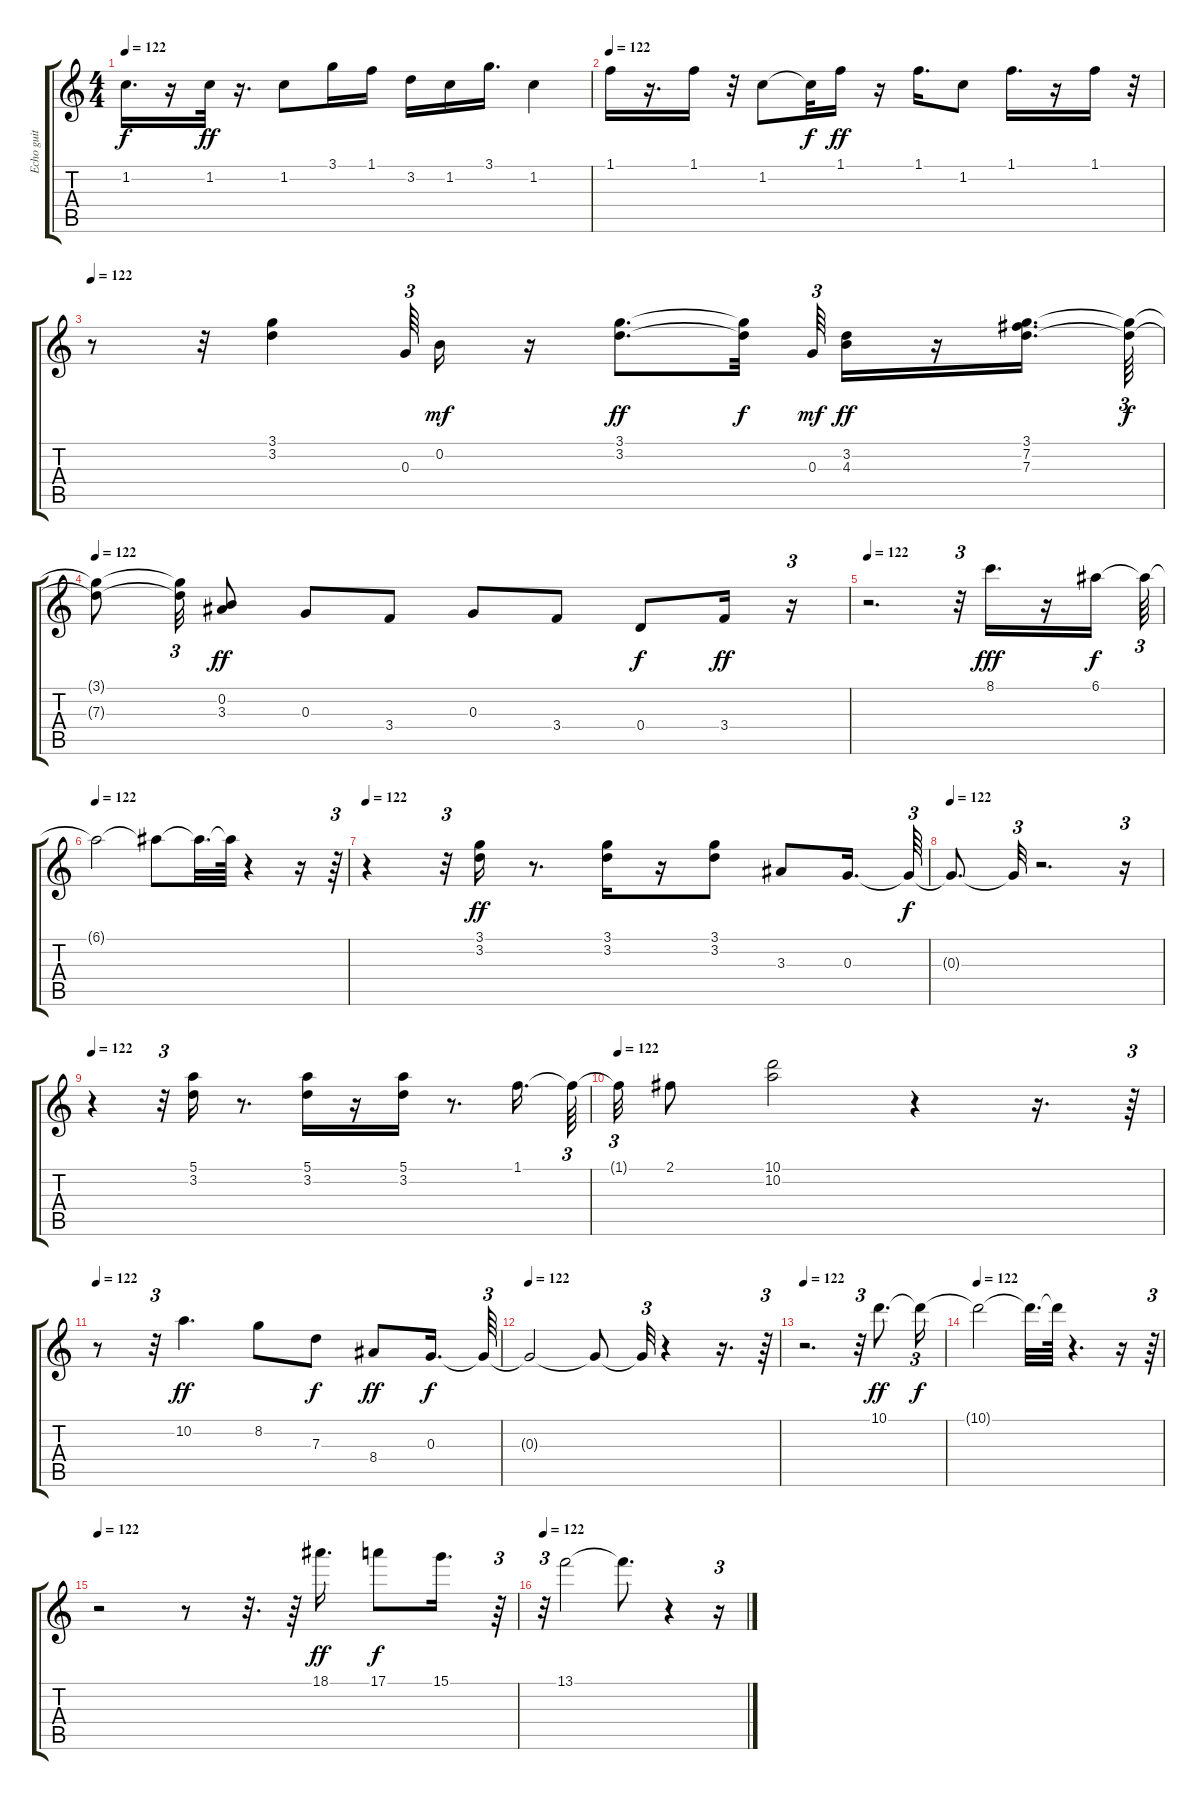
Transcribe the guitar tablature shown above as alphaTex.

\track ("Echo guit 2" "Echo guit ") {instrument distortionguitar}
\staff {score tabs}
\tuning (E4 B3 G3 D3 A2 E2) {hide}
\ts (4 4)
\tempo 122
\clef g2
\ks c
1.2{t}.16{d dy f} r.16 1.2.32{dy ff} r.16{d} 1.2.8 3.1.16 1.1.16 3.2.16 1.2.16 3.1.16{d} 1.2.4 |
\tempo 122
1.1.16 r.16{d} 1.1.16 r.32 1.2.8 1.2{t}.32{dy f} 1.1.16{dy ff} r.16 1.1.16{d} 1.2.8 1.1.16{d} r.16 1.1.16 r.32 |
\tempo 122
r.8 r.32 (3.1 3.2).4 0.3.64{tu (3 2)} 0.2.16{dy mf} r.16 (3.1 3.2).8{d dy ff} (3.1{t} 3.2{t}).32{dy f} 0.3.64{tu (3 2) dy mf} (3.2 4.3).16{dy ff} r.16 (3.1 7.2 7.3).16{d} (3.1{t} 7.3{t}).64{tu (3 2) dy f} |
\tempo 122
(3.1{t} 7.3{t}).8 (3.1{t} 7.3{t}).32{tu (3 2)} (0.2 3.3).8{dy ff} 0.3.8 3.4.8 0.3.8 3.4.8 0.4.8{dy f} 3.4.16{dy ff} r.16{tu (3 2)} |
\tempo 122
r.2{d} r.32{tu (3 2)} 8.1.16{d dy fff} r.16 6.1.16{dy f} 6.1{t}.64{tu (3 2)} |
\tempo 122
6.1{t}.2 6.1{t}.8 6.1{t}.32{d} 6.1{t}.64 r.4 r.16 r.64{tu (3 2)} |
\tempo 122
r.4 r.32{tu (3 2)} (3.1 3.2).16{dy ff} r.8{d} (3.1 3.2).16 r.16 (3.1 3.2).8 3.3.8 0.3.16{d} 0.3{t}.64{tu (3 2) dy f} |
\tempo 122
0.3{t}.8{d} 0.3{t}.32{tu (3 2)} r.2{d} r.16{tu (3 2)} |
\tempo 122
r.4 r.32{tu (3 2)} (5.1 3.2).16 r.8{d} (5.1 3.2).16 r.16 (5.1 3.2).16 r.8{d} 1.1.16{d} 1.1{t}.64{tu (3 2)} |
\tempo 122
1.1{t}.32{tu (3 2)} 2.1.8 (10.1 10.2).2 r.4 r.16{d} r.64{tu (3 2)} |
\tempo 122
r.8 r.32{tu (3 2)} 10.2.4{d dy ff} 8.2.8 7.3.8{dy f} 8.4.8{dy ff} 0.3.16{d dy f} 0.3{t}.64{tu (3 2)} |
\tempo 122
0.3{t}.2 0.3{t}.8 0.3{t}.32{tu (3 2)} r.4 r.16{d} r.64{tu (3 2)} |
\tempo 122
r.2{d} r.32{tu (3 2)} 10.1.8{d dy ff} 10.1{t}.16{tu (3 2) dy f} |
\tempo 122
10.1{t}.2 10.1{t}.32{d} 10.1{t}.64 r.4{d} r.16 r.64{tu (3 2)} |
\tempo 122
r.2 r.8 r.32{d} r.64 18.1.16{d dy ff} 17.1.8{dy f} 15.1.16{d} r.64{tu (3 2)} |
\tempo 122
r.32{tu (3 2)} 13.1.2 13.1{t}.8{d} r.4 r.16{tu (3 2)}
